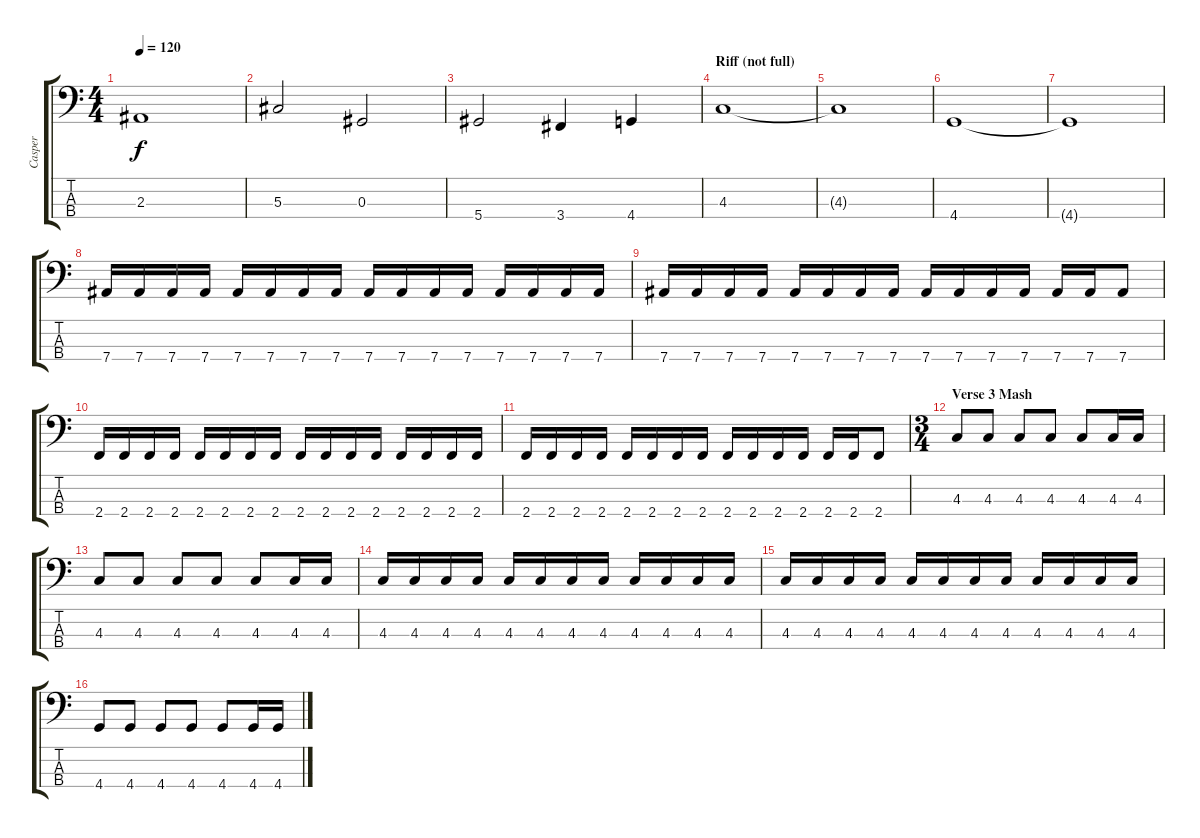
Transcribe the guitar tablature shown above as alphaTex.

\track ("Casper" "Casper") {instrument electricbasspick}
\staff {score tabs}
\tuning (Gb2 Db2 Ab1 Eb1) {hide}
\ts (4 4)
\tempo 120
\clef f4
\ks c
2.3.1{dy f} |
5.3.2 0.3.2 |
5.4.2 3.4.4 4.4.4 |
\section ("" "Riff (not full)")
4.3.1 |
4.3{t}.1 |
4.4.1 |
4.4{t}.1 |
7.4.16 7.4.16 7.4.16 7.4.16 7.4.16 7.4.16 7.4.16 7.4.16 7.4.16 7.4.16 7.4.16 7.4.16 7.4.16 7.4.16 7.4.16 7.4.16 |
7.4.16 7.4.16 7.4.16 7.4.16 7.4.16 7.4.16 7.4.16 7.4.16 7.4.16 7.4.16 7.4.16 7.4.16 7.4.16 7.4.16 7.4.8 |
2.4.16 2.4.16 2.4.16 2.4.16 2.4.16 2.4.16 2.4.16 2.4.16 2.4.16 2.4.16 2.4.16 2.4.16 2.4.16 2.4.16 2.4.16 2.4.16 |
2.4.16 2.4.16 2.4.16 2.4.16 2.4.16 2.4.16 2.4.16 2.4.16 2.4.16 2.4.16 2.4.16 2.4.16 2.4.16 2.4.16 2.4.8 |
\ts (3 4)
\section ("" "Verse 3 Mash")
4.3.8 4.3.8 4.3.8 4.3.8 4.3.8 4.3.16 4.3.16 |
4.3.8 4.3.8 4.3.8 4.3.8 4.3.8 4.3.16 4.3.16 |
4.3.16 4.3.16 4.3.16 4.3.16 4.3.16 4.3.16 4.3.16 4.3.16 4.3.16 4.3.16 4.3.16 4.3.16 |
4.3.16 4.3.16 4.3.16 4.3.16 4.3.16 4.3.16 4.3.16 4.3.16 4.3.16 4.3.16 4.3.16 4.3.16 |
4.4.8 4.4.8 4.4.8 4.4.8 4.4.8 4.4.16 4.4.16
